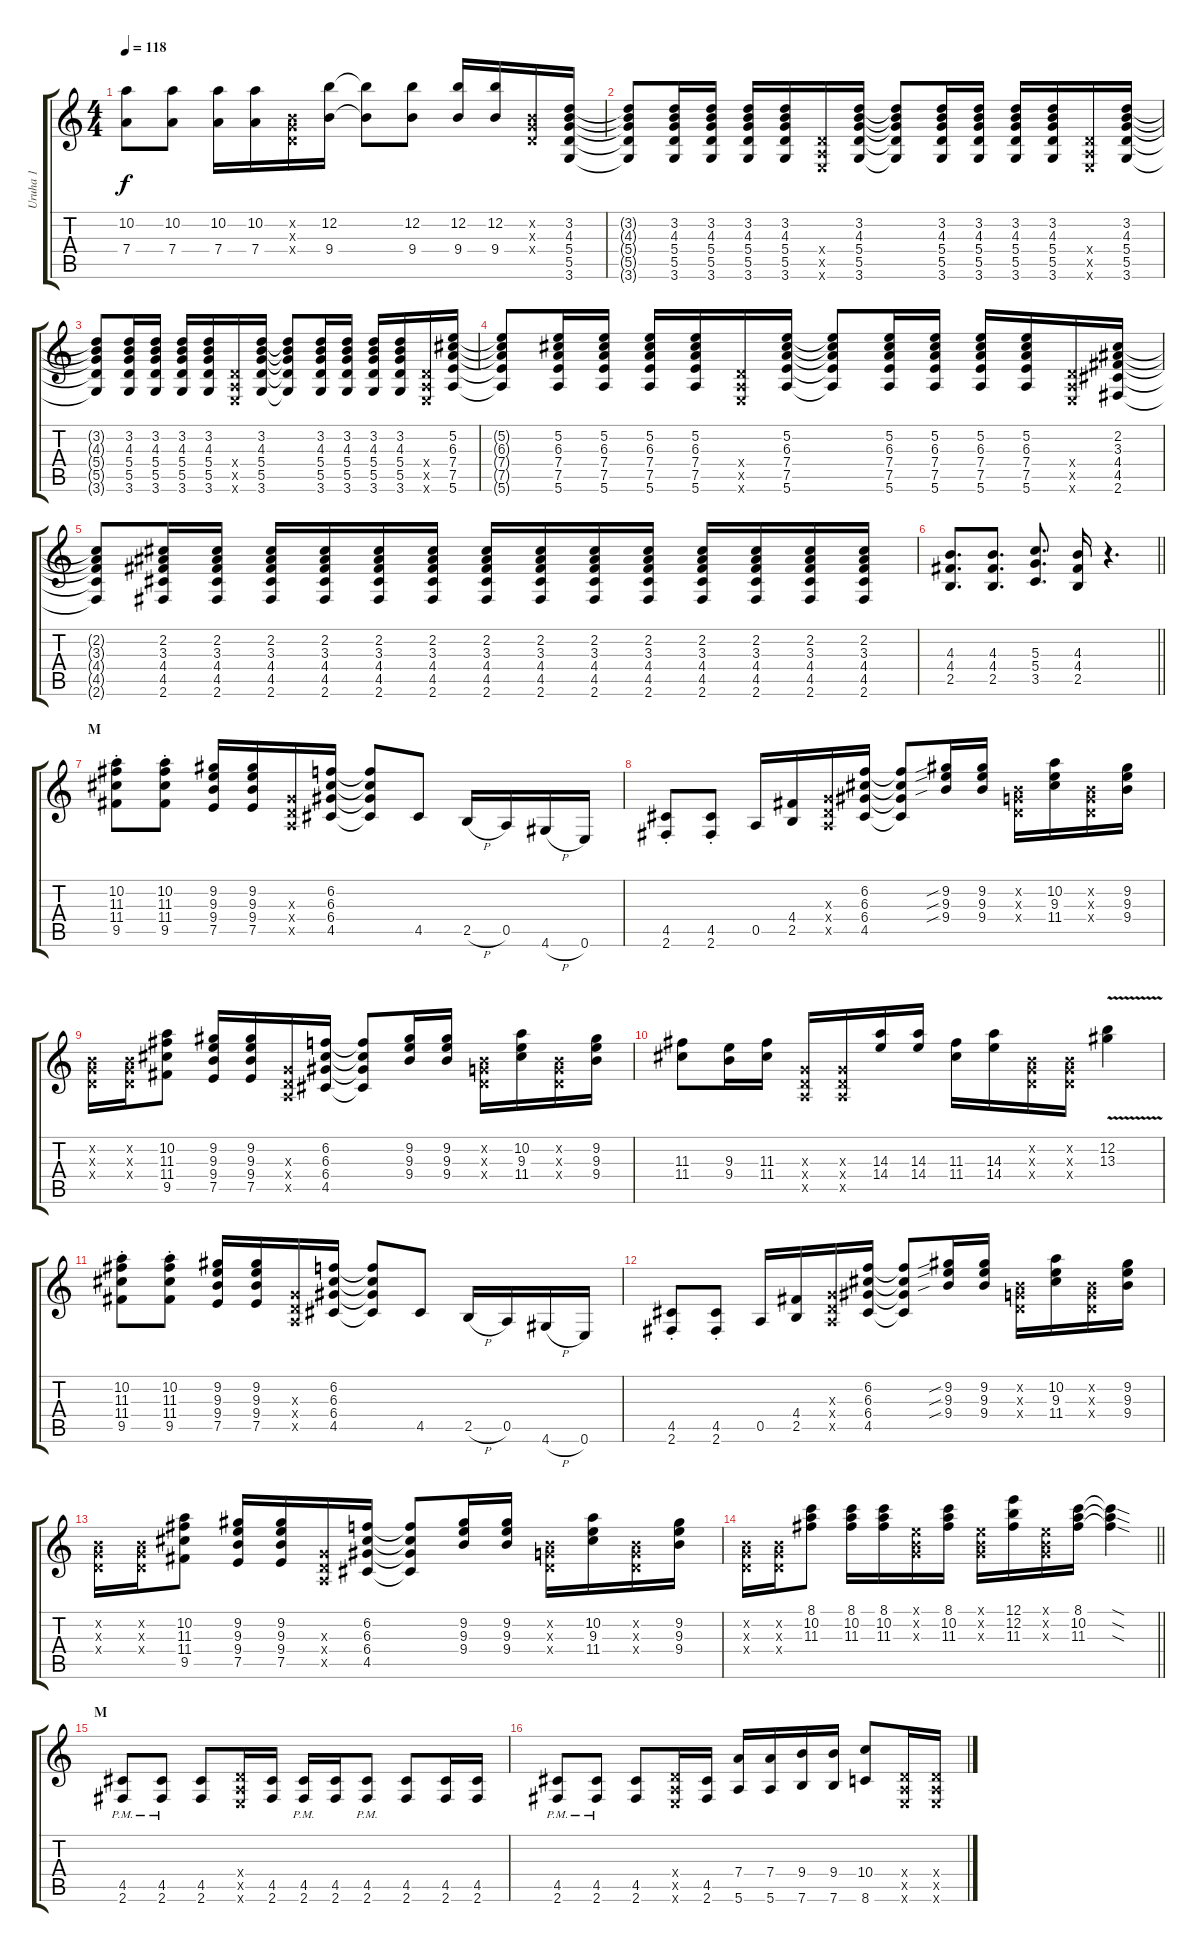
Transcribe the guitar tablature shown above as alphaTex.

\track ("Uruha 1" "Uruha 1") {instrument distortionguitar}
\staff {score tabs}
\tuning (E4 B3 G3 D3 A2 E2) {hide}
\ts (4 4)
\tempo 118
\clef g2
\ks c
(10.2{t} 7.4{t}).8{dy f} (10.2 7.4).8 (10.2 7.4).16 (10.2 7.4).16 (0.2{x} 0.3{x} 0.4{x}).16 (12.2 9.4).16 (12.2{t} 9.4{t}).8 (12.2 9.4).8 (12.2 9.4).16 (12.2 9.4).16 (0.2{x} 0.3{x} 0.4{x}).16 (3.2 4.3 5.4 5.5 3.6).16 |
(3.2{t} 4.3{t} 5.4{t} 5.5{t} 3.6{t}).8 (3.2 4.3 5.4 5.5 3.6).16 (3.2 4.3 5.4 5.5 3.6).16 (3.2 4.3 5.4 5.5 3.6).16 (3.2 4.3 5.4 5.5 3.6).16 (0.4{x} 0.5{x} 0.6{x}).16 (3.2 4.3 5.4 5.5 3.6).16 (3.2{t} 4.3{t} 5.4{t} 5.5{t} 3.6{t}).8 (3.2 4.3 5.4 5.5 3.6).16 (3.2 4.3 5.4 5.5 3.6).16 (3.2 4.3 5.4 5.5 3.6).16 (3.2 4.3 5.4 5.5 3.6).16 (0.4{x} 0.5{x} 0.6{x}).16 (3.2 4.3 5.4 5.5 3.6).16 |
(3.2{t} 4.3{t} 5.4{t} 5.5{t} 3.6{t}).8 (3.2 4.3 5.4 5.5 3.6).16 (3.2 4.3 5.4 5.5 3.6).16 (3.2 4.3 5.4 5.5 3.6).16 (3.2 4.3 5.4 5.5 3.6).16 (0.4{x} 0.5{x} 0.6{x}).16 (3.2 4.3 5.4 5.5 3.6).16 (3.2{t} 4.3{t} 5.4{t} 5.5{t} 3.6{t}).8 (3.2 4.3 5.4 5.5 3.6).16 (3.2 4.3 5.4 5.5 3.6).16 (3.2 4.3 5.4 5.5 3.6).16 (3.2 4.3 5.4 5.5 3.6).16 (0.4{x} 0.5{x} 0.6{x}).16 (5.2 6.3 7.4 7.5 5.6).16 |
(5.2{t} 6.3{t} 7.4{t} 7.5{t} 5.6{t}).8 (5.2 6.3 7.4 7.5 5.6).16 (5.2 6.3 7.4 7.5 5.6).16 (5.2 6.3 7.4 7.5 5.6).16 (5.2 6.3 7.4 7.5 5.6).16 (0.4{x} 0.5{x} 0.6{x}).16 (5.2 6.3 7.4 7.5 5.6).16 (5.2{t} 6.3{t} 7.4{t} 7.5{t} 5.6{t}).8 (5.2 6.3 7.4 7.5 5.6).16 (5.2 6.3 7.4 7.5 5.6).16 (5.2 6.3 7.4 7.5 5.6).16 (5.2 6.3 7.4 7.5 5.6).16 (0.4{x} 0.5{x} 0.6{x}).16 (2.2 3.3 4.4 4.5 2.6).16 |
(2.2{t} 3.3{t} 4.4{t} 4.5{t} 2.6{t}).8 (2.2 3.3 4.4 4.5 2.6).16 (2.2 3.3 4.4 4.5 2.6).16 (2.2 3.3 4.4 4.5 2.6).16 (2.2 3.3 4.4 4.5 2.6).16 (2.2 3.3 4.4 4.5 2.6).16 (2.2 3.3 4.4 4.5 2.6).16 (2.2 3.3 4.4 4.5 2.6).16 (2.2 3.3 4.4 4.5 2.6).16 (2.2 3.3 4.4 4.5 2.6).16 (2.2 3.3 4.4 4.5 2.6).16 (2.2 3.3 4.4 4.5 2.6).16 (2.2 3.3 4.4 4.5 2.6).16 (2.2 3.3 4.4 4.5 2.6).16 (2.2 3.3 4.4 4.5 2.6).16 |
\barLineRight lightlight
(4.3 4.4 2.5).8{d} (4.3 4.4 2.5).8{d} (5.3 5.4 3.5).8{d} (4.3 4.4 2.5).16 r.4{d} |
\section ("" "M")
(10.2{st} 11.3{st} 11.4{st} 9.5{st}).8 (10.2{st} 11.3{st} 11.4{st} 9.5{st}).8 (9.2 9.3 9.4 7.5).16 (9.2 9.3 9.4 7.5).16 (0.3{x} 0.4{x} 0.5{x}).16 (6.2 6.3 6.4 4.5).16 (6.2{t} 6.3{t} 6.4{t} 4.5{t}).8 4.5.8 2.5{h}.16 0.5.16 4.6{h}.16 0.6.16 |
(4.5{st} 2.6{st}).8 (4.5{st} 2.6{st}).8 0.5.16 (4.4 2.5).16 (0.3{x} 0.4{x} 0.5{x}).16 (6.2 6.3 6.4 4.5).16 (6.2{t} 6.3{t} 6.4{t} 4.5{t}).8 (9.2{sib} 9.3{sib} 9.4{sib}).16 (9.2 9.3 9.4).16 (0.2{x} 0.3{x} 0.4{x}).16 (10.2 9.3 11.4).16 (0.2{x} 0.3{x} 0.4{x}).16 (9.2 9.3 9.4).16 |
(0.2{x} 0.3{x} 0.4{x}).16 (0.2{x} 0.3{x} 0.4{x}).16 (10.2 11.3 11.4 9.5).8 (9.2 9.3 9.4 7.5).16 (9.2 9.3 9.4 7.5).16 (0.3{x} 0.4{x} 0.5{x}).16 (6.2 6.3 6.4 4.5).16 (6.2{t} 6.3{t} 6.4{t} 4.5{t}).8 (9.2 9.3 9.4).16 (9.2 9.3 9.4).16 (0.2{x} 0.3{x} 0.4{x}).16 (10.2 9.3 11.4).16 (0.2{x} 0.3{x} 0.4{x}).16 (9.2 9.3 9.4).16 |
(11.3 11.4).8 (9.3 9.4).16 (11.3 11.4).16 (0.3{x} 0.4{x} 0.5{x}).16 (0.3{x} 0.4{x} 0.5{x}).16 (14.3 14.4).16 (14.3 14.4).16 (11.3 11.4).16 (14.3 14.4).16 (0.2{x} 0.3{x} 0.4{x}).16 (0.2{x} 0.3{x} 0.4{x}).16 (12.2{v} 13.3{v}).4 |
(10.2{st} 11.3{st} 11.4{st} 9.5{st}).8 (10.2{st} 11.3{st} 11.4{st} 9.5{st}).8 (9.2 9.3 9.4 7.5).16 (9.2 9.3 9.4 7.5).16 (0.3{x} 0.4{x} 0.5{x}).16 (6.2 6.3 6.4 4.5).16 (6.2{t} 6.3{t} 6.4{t} 4.5{t}).8 4.5.8 2.5{h}.16 0.5.16 4.6{h}.16 0.6.16 |
(4.5{st} 2.6{st}).8 (4.5{st} 2.6{st}).8 0.5.16 (4.4 2.5).16 (0.3{x} 0.4{x} 0.5{x}).16 (6.2 6.3 6.4 4.5).16 (6.2{t} 6.3{t} 6.4{t} 4.5{t}).8 (9.2{sib} 9.3{sib} 9.4{sib}).16 (9.2 9.3 9.4).16 (0.2{x} 0.3{x} 0.4{x}).16 (10.2 9.3 11.4).16 (0.2{x} 0.3{x} 0.4{x}).16 (9.2 9.3 9.4).16 |
(0.2{x} 0.3{x} 0.4{x}).16 (0.2{x} 0.3{x} 0.4{x}).16 (10.2 11.3 11.4 9.5).8 (9.2 9.3 9.4 7.5).16 (9.2 9.3 9.4 7.5).16 (0.3{x} 0.4{x} 0.5{x}).16 (6.2 6.3 6.4 4.5).16 (6.2{t} 6.3{t} 6.4{t} 4.5{t}).8 (9.2 9.3 9.4).16 (9.2 9.3 9.4).16 (0.2{x} 0.3{x} 0.4{x}).16 (10.2 9.3 11.4).16 (0.2{x} 0.3{x} 0.4{x}).16 (9.2 9.3 9.4).16 |
\barLineRight lightlight
(0.2{x} 0.3{x} 0.4{x}).16 (0.2{x} 0.3{x} 0.4{x}).16 (8.1 10.2 11.3).8 (8.1 10.2 11.3).16 (8.1 10.2 11.3).16 (0.1{x} 0.2{x} 0.3{x}).16 (8.1 10.2 11.3).16 (0.1{x} 0.2{x} 0.3{x}).16 (12.1 12.2 11.3).16 (0.1{x} 0.2{x} 0.3{x}).16 (8.1 10.2 11.3).16 (8.1{sod t} 10.2{sod t} 11.3{sod t}).4 |
\section ("" "M")
(4.5{pm} 2.6{pm}).8 (4.5{pm} 2.6{pm}).8 (4.5 2.6).8 (0.4{x} 0.5{x} 0.6{x}).16 (4.5 2.6).16 (4.5{pm} 2.6{pm}).16 (4.5 2.6).16 (4.5{pm} 2.6{pm}).8 (4.5 2.6).8 (4.5 2.6).16 (4.5 2.6).16 |
(4.5{pm} 2.6{pm}).8 (4.5{pm} 2.6{pm}).8 (4.5 2.6).8 (0.4{x} 0.5{x} 0.6{x}).16 (4.5 2.6).16 (7.4 5.6).16 (7.4 5.6).16 (9.4 7.6).16 (9.4 7.6).16 (10.4 8.6).8 (0.4{x} 0.5{x} 0.6{x}).16 (0.4{x} 0.5{x} 0.6{x}).16
